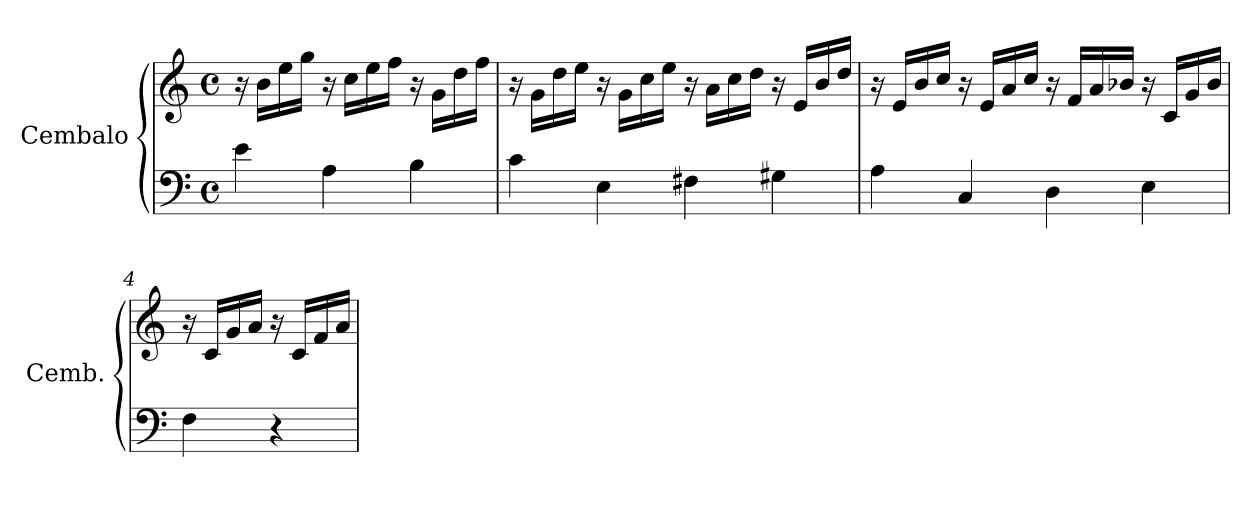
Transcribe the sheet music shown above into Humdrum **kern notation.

**kern	**kern
*part1	*part1
*staff2	*staff1
*I"Cembalo	*
*I'Cemb.	*
*clefF4	*clefG2
*k[]	*k[]
*M4/4	*M4/4
*met(c)	*met(c)
=1	=1
4e\	16r
.	16b\LL
.	16ee\
.	16gg\JJ
4A\	16r
.	16cc\LL
.	16ee\
.	16ff\JJ
4B\	16r
.	16g\LL
.	16dd\
.	16ff\JJ
=2	=2
4c\	16r
.	16g\LL
.	16dd\
.	16ee\JJ
4E\	16r
.	16g\LL
.	16cc\
.	16ee\JJ
4F#X\	16r
.	16a\LL
.	16cc\
.	16dd\JJ
4G#X\	16r
.	16e/LL
.	16b/
.	16dd/JJ
=3	=3
4A\	16r
.	16e/LL
.	16b/
.	16cc/JJ
4C/	16r
.	16e/LL
.	16a/
.	16cc/JJ
4D\	16r
.	16f/LL
.	16a/
.	16b-X/JJ
4E\	16r
.	16c/LL
.	16g/
.	16b-/JJ
=4	=4
4F\	16r
.	16c/LL
.	16g/
.	16a/JJ
4r	16r
.	16c/LL
.	16f/
.	16a/JJ
=	=
*-	*-
